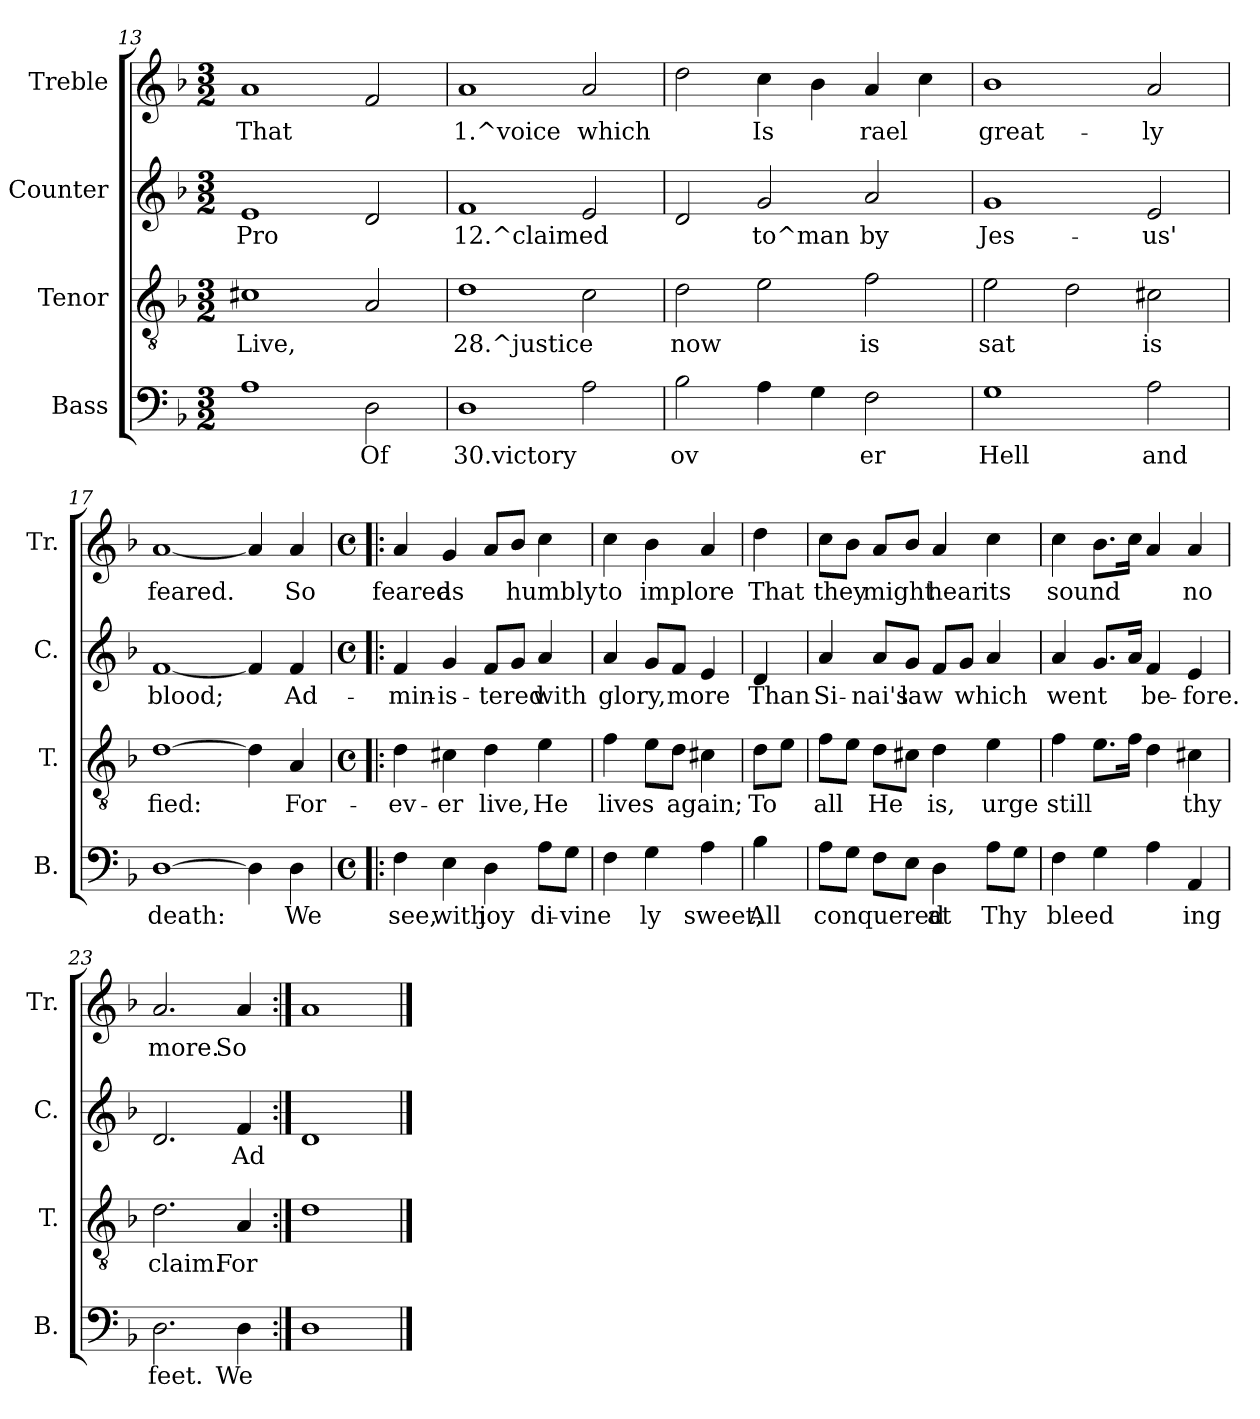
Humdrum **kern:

**kern	**text	**kern	**text	**kern	**text	**kern	**text
*part4	*part4	*part3	*part3	*part2	*part2	*part1	*part1
*staff4	*staff4	*staff3	*staff3	*staff2	*staff2	*staff1	*staff1
*I"Bass	*	*I"Tenor	*	*I"Counter	*	*I"Treble	*
*I'B.	*	*I'T.	*	*I'C.	*	*I'Tr.	*
*clefF4	*	*clefGv2	*	*clefG2	*	*clefG2	*
*k[b-]	*	*k[b-]	*	*k[b-]	*	*k[b-]	*
*F:	*	*F:	*	*F:	*	*F:	*
*M3/2	*	*M3/2	*	*M3/2	*	*M3/2	*
=13	=13	=13	=13	=13	=13	=13	=13
!	!LO:LY:b:rj	!	!LO:LY:b:rj	!	!LO:LY:b:rj	!	!LO:LY:b:rj
1A	.	1c#X	Live,	1e	Pro-	1a	That
!	!LO:LY:b:rj	!	!LO:LY:b:rj	!	!LO:LY:b:rj	!	!LO:LY:b:rj
2D\	Of	2A/	.	2d/	--	2f/	.
!!LO:PB:g=z
=14	=14	=14	=14	=14	=14	=14	=14
!	!LO:LY:b:rj	!	!LO:LY:b:rj	!	!LO:LY:b:rj	!	!LO:LY:b:rj
1D	30.victory	1d	28.^justice	1f	-12.^claimed-	1a	1.^voice
!	!LO:LY:b:rj	!	!LO:LY:b:rj	!	!LO:LY:b:rj	!	!LO:LY:b:rj
2A\	.	2c\	.	2e/	--	2a>/	which
=15	=15	=15	=15	=15	=15	=15	=15
!	!LO:LY:b:rj	!	!LO:LY:b:rj	!	!LO:LY:b:rj	!	!LO:LY:b:rj
2B-\	ov-	2d\	now	2d/	--	2dd\	.
!	!LO:LY:b:rj	!	!LO:LY:b:rj	!	!LO:LY:b:rj	!	!LO:LY:b:rj
4A\	--	2e\	.	2g/	-to^man	4cc\	Is-
!	!LO:LY:b:rj	!	!	!	!	!	!LO:LY:b:rj
4G\	--	.	.	.	.	4b-\	--
!	!LO:LY:b:rj	!	!LO:LY:b:rj	!	!LO:LY:b:rj	!	!LO:LY:b:rj
2F\	-er	2f\	is	2a/	by	4a/	-rael
!	!	!	!	!	!	!	!LO:LY:b:rj
.	.	.	.	.	.	4cc\	.
=16	=16	=16	=16	=16	=16	=16	=16
!	!LO:LY:b:rj	!	!LO:LY:b:rj	!	!LO:LY:b:rj	!	!LO:LY:b:rj
1G	Hell	2e\	sat-	1g	Jes-	1b-	great-
!	!	!	!LO:LY:b:rj	!	!	!	!
.	.	2d\	--	.	.	.	.
!	!LO:LY:b:rj	!	!LO:LY:b:rj	!	!LO:LY:b:rj	!	!LO:LY:b:rj
2A\	and	2c#X\	-is	2e/	-us'	2a/	-ly
=17	=17	=17	=17	=17	=17	=17	=17
!	!LO:LY:b:rj	!	!LO:LY:b:rj	!	!LO:LY:b:rj	!	!LO:LY:b:rj
[>1D	death:	[>1d	fied:	[<1f	blood;	[<1a	feared.
!	!LO:LY:b:rj	!	!LO:LY:b:rj	!	!LO:LY:b:rj	!	!LO:LY:b:rj
4D\]	.	4d\]	.	4f/]	.	4a/]	.
!	!LO:LY:b:rj	!	!LO:LY:b:rj	!	!LO:LY:b:rj	!	!LO:LY:b:rj
4D\	We	4A/	For-	4f/	Ad-	4a/	So
=18!|:	=18!|:	=18!|:	=18!|:	=18!|:	=18!|:	=18!|:	=18!|:
*M4/4	*	*M4/4	*	*M4/4	*	*M4/4	*
*met(c)	*	*met(c)	*	*met(c)	*	*met(c)	*
!	!LO:LY:b:rj	!	!LO:LY:b:rj	!	!LO:LY:b:rj	!	!LO:LY:b:rj
4F\	see,	4d\	-ev-	4f/	-min-	4a/	feared
!	!LO:LY:b:rj	!	!LO:LY:b:rj	!	!LO:LY:b:rj	!	!LO:LY:b:rj
4E\	with	4c#X\	-er	4g/	-is-	4g/	as
!	!LO:LY:b:rj	!	!LO:LY:b:rj	!	!LO:LY:b:rj	!	!LO:LY:b:rj
4D\	joy	4d\	live,	8f/L	-tered	8a/L	.
!	!	!	!	!	!LO:LY:b:rj	!	!LO:LY:b:rj
.	.	.	.	8g/J	.	8b-/J	humbly
!	!LO:LY:b:rj	!	!LO:LY:b:rj	!	!LO:LY:b:rj	!	!LO:LY:b:rj
8A\L	di-	4e\	He	4a/	with	4cc\	.
!	!LO:LY:b:rj	!	!	!	!	!	!
8G\J	-vine-	.	.	.	.	.	.
=19	=19	=19	=19	=19	=19	=19	=19
!	!LO:LY:b:rj	!	!LO:LY:b:rj	!	!LO:LY:b:rj	!	!LO:LY:b:rj
4F\	--	4f\	lives	4a/	glory,	4cc\	to
!	!LO:LY:b:rj	!	!LO:LY:b:rj	!	!LO:LY:b:rj	!	!LO:LY:b:rj
4G\	-ly	8e\L	.	8g/L	.	4b-\	implore
!	!	!	!LO:LY:b:rj	!	!LO:LY:b:rj	!	!
.	.	8d\J	again;	8f/J	more	.	.
!	!LO:LY:b:rj	!	!LO:LY:b:rj	!	!LO:LY:b:rj	!	!LO:LY:b:rj
4A\	sweet,	4c#X\	.	4e/	.	4a/	.
=20	=20	=20	=20	=20	=20	=20	=20
!	!LO:LY:b:rj	!	!LO:LY:b:rj	!	!LO:LY:b:rj	!	!LO:LY:b:rj
4B-\	All	8d\L	To	4d/	Than	4dd\	That
!	!	!	!LO:LY:b:rj	!	!	!	!
.	.	8e\J	.	.	.	.	.
=21	=21	=21	=21	=21	=21	=21	=21
!	!LO:LY:b:rj	!	!LO:LY:b:rj	!	!LO:LY:b:rj	!	!LO:LY:b:rj
8A\L	conquered	8f\L	all	4a/	Si-	8cc\L	they
!	!LO:LY:b:rj	!	!LO:LY:b:rj	!	!	!	!LO:LY:b:rj
8G\J	.	8e\J	.	.	.	8b-\J	.
!	!LO:LY:b:rj	!	!LO:LY:b:rj	!	!LO:LY:b:rj	!	!LO:LY:b:rj
8F\L	.	8d\L	He	8a/L	-nai's	8a/L	might
!	!LO:LY:b:rj	!	!LO:LY:b:rj	!	!LO:LY:b:rj	!	!LO:LY:b:rj
8E\J	.	8c#X\J	.	8g/J	law	8b-/J	.
!	!LO:LY:b:rj	!	!LO:LY:b:rj	!	!LO:LY:b:rj	!	!LO:LY:b:rj
4D\	at	4d\	is,	8f/L	.	4a/	hear
!	!	!	!	!	!LO:LY:b:rj	!	!
.	.	.	.	8g/J	which	.	.
!	!LO:LY:b:rj	!	!LO:LY:b:rj	!	!LO:LY:b:rj	!	!LO:LY:b:rj
8A\L	Thy	4e\	urge	4a/	.	4cc\	its
!	!LO:LY:b:rj	!	!	!	!	!	!
8G\J	.	.	.	.	.	.	.
=22	=22	=22	=22	=22	=22	=22	=22
!	!LO:LY:b:rj	!	!LO:LY:b:rj	!	!LO:LY:b:rj	!	!LO:LY:b:rj
4F\	bleed-	4f\	still	4a/	went	4cc\	sound
!	!LO:LY:b:rj	!	!LO:LY:b:rj	!	!LO:LY:b:rj	!	!LO:LY:b:rj
4G\	--	8.e\L	.	8.g/L	.	8.b-\L	.
!	!	!	!LO:LY:b:rj	!	!LO:LY:b:rj	!	!LO:LY:b:rj
.	.	16f\J	.	16a/J	.	16cc\J	.
!	!LO:LY:b:rj	!	!LO:LY:b:rj	!	!LO:LY:b:rj	!	!LO:LY:b:rj
4A\	--	4d\	.	4f/	be-	4a/	.
!	!LO:LY:b:rj	!	!LO:LY:b:rj	!	!LO:LY:b:rj	!	!LO:LY:b:rj
4AA/	-ing	4c#X\	thy	4e/	-fore.	4a/	no
=23	=23	=23	=23	=23	=23	=23	=23
!	!LO:LY:b:rj	!	!LO:LY:b:rj	!	!LO:LY:b:rj	!	!LO:LY:b:rj
2.D\	feet.	2.d\	claim.	2.d/	.	2.a/	more.
!	!LO:LY:b:rj	!	!LO:LY:b:rj	!	!LO:LY:b:rj	!	!LO:LY:b:rj
4D\	We	4A/	For-	4f/	Ad-	4a/	So
=24:|!	=24:|!	=24:|!	=24:|!	=24:|!	=24:|!	=24:|!	=24:|!
!	!LO:LY:b:rj	!	!LO:LY:b:rj	!	!LO:LY:b:rj	!	!LO:LY:b:rj
1D	.	1d	--	1d	--	1a	.
==	==	==	==	==	==	==	==
*-	*-	*-	*-	*-	*-	*-	*-
